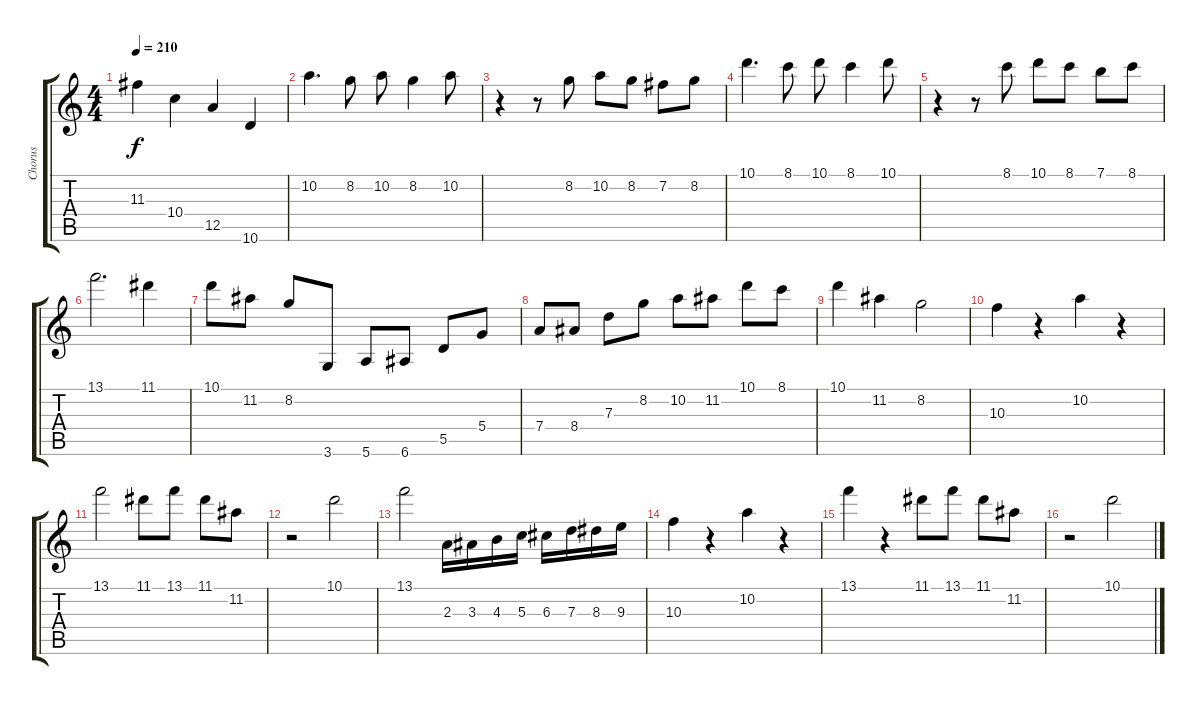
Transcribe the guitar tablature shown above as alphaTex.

\track ("Chorus" "Chorus") {instrument acousticguitarsteel}
\staff {score tabs}
\tuning (E4 B3 G3 D3 A2 E2) {hide}
\ts (4 4)
\tempo 210
\clef g2
\ks c
11.3.4{dy f} 10.4.4 12.5.4 10.6.4 |
10.2.4{d} 8.2.8 10.2.8 8.2.4 10.2.8 |
r.4 r.8 8.2.8 10.2.8 8.2.8 7.2.8 8.2.8 |
10.1.4{d} 8.1.8 10.1.8 8.1.4 10.1.8 |
r.4 r.8 8.1.8 10.1.8 8.1.8 7.1.8 8.1.8 |
13.1.2{d} 11.1.4 |
10.1.8 11.2.8 8.2.8 3.6.8 5.6.8 6.6.8 5.5.8 5.4.8 |
7.4.8 8.4.8 7.3.8 8.2.8 10.2.8 11.2.8 10.1.8 8.1.8 |
10.1.4 11.2.4 8.2.2 |
10.3.4 r.4 10.2.4 r.4 |
13.1.2 11.1.8 13.1.8 11.1.8 11.2.8 |
r.2 10.1.2 |
13.1.2 2.3.16 3.3.16 4.3.16 5.3.16 6.3.16 7.3.16 8.3.16 9.3.16 |
10.3.4 r.4 10.2.4 r.4 |
13.1.4 r.4 11.1.8 13.1.8 11.1.8 11.2.8 |
r.2 10.1.2
